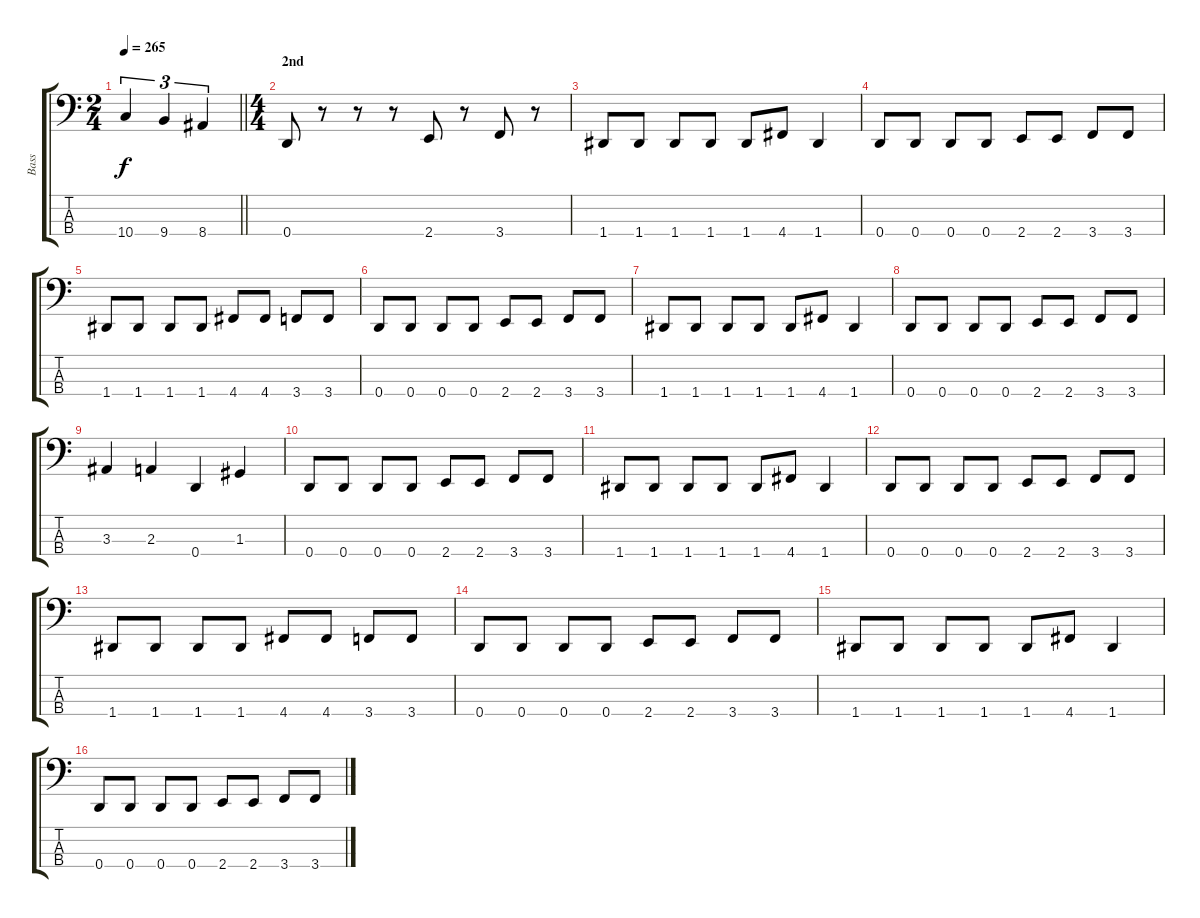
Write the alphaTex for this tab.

\track ("Bass" "Bass") {instrument electricbassfinger}
\staff {score tabs}
\tuning (F2 C2 G1 D1) {hide}
\ts (2 4)
\tempo 265
\clef f4
\barLineRight lightlight
\ks c
10.4.4{tu (3 2) dy f} 9.4.4{tu (3 2)} 8.4.4{tu (3 2)} |
\ts (4 4)
\section ("" "2nd")
0.4.8 r.8 r.8 r.8 2.4.8 r.8 3.4.8 r.8 |
1.4.8 1.4.8 1.4.8 1.4.8 1.4.8 4.4.8 1.4.4 |
0.4.8 0.4.8 0.4.8 0.4.8 2.4.8 2.4.8 3.4.8 3.4.8 |
1.4.8 1.4.8 1.4.8 1.4.8 4.4.8 4.4.8 3.4.8 3.4.8 |
0.4.8 0.4.8 0.4.8 0.4.8 2.4.8 2.4.8 3.4.8 3.4.8 |
1.4.8 1.4.8 1.4.8 1.4.8 1.4.8 4.4.8 1.4.4 |
0.4.8 0.4.8 0.4.8 0.4.8 2.4.8 2.4.8 3.4.8 3.4.8 |
3.3.4 2.3.4 0.4.4 1.3.4 |
0.4.8 0.4.8 0.4.8 0.4.8 2.4.8 2.4.8 3.4.8 3.4.8 |
1.4.8 1.4.8 1.4.8 1.4.8 1.4.8 4.4.8 1.4.4 |
0.4.8 0.4.8 0.4.8 0.4.8 2.4.8 2.4.8 3.4.8 3.4.8 |
1.4.8 1.4.8 1.4.8 1.4.8 4.4.8 4.4.8 3.4.8 3.4.8 |
0.4.8 0.4.8 0.4.8 0.4.8 2.4.8 2.4.8 3.4.8 3.4.8 |
1.4.8 1.4.8 1.4.8 1.4.8 1.4.8 4.4.8 1.4.4 |
0.4.8 0.4.8 0.4.8 0.4.8 2.4.8 2.4.8 3.4.8 3.4.8
